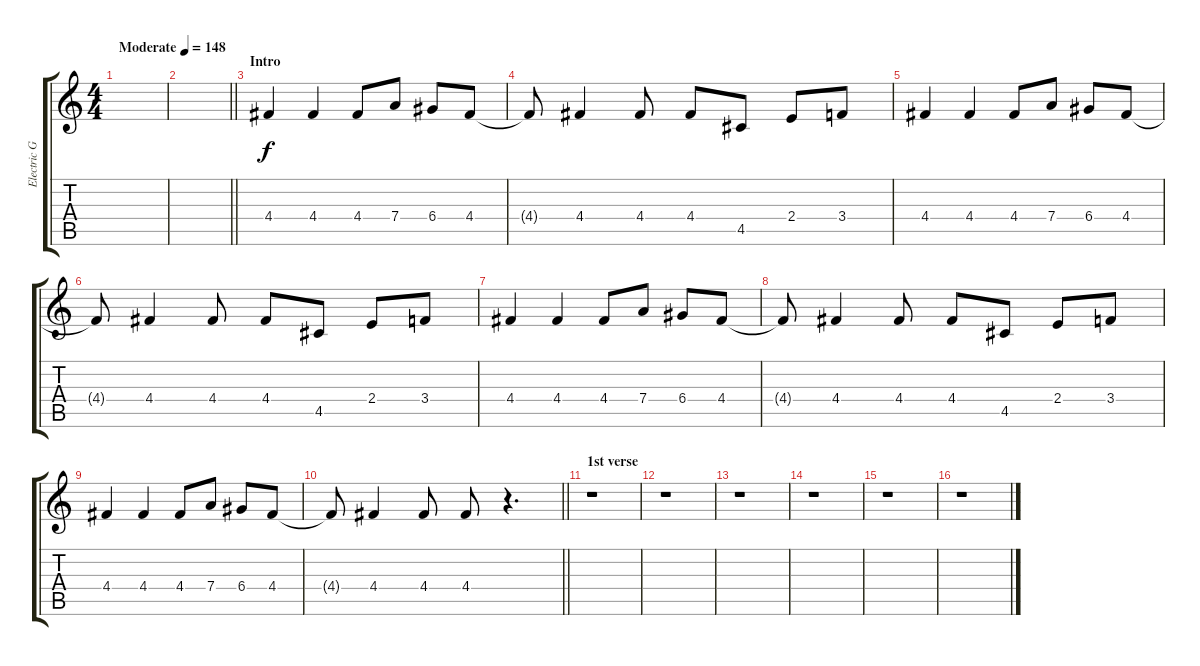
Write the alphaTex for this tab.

\track ("Electric Guitar" "Electric G") {instrument distortionguitar}
\staff {score tabs}
\tuning (E4 B3 G3 D3 A2 E2) {hide}
\ts (4 4)
\tempo (148 "Moderate")
\clef g2
\ks c
|
\barLineRight lightlight
|
\section ("" "Intro")
4.4.4 4.4.4 4.4.8 7.4.8 6.4.8 4.4.8 |
4.4{t}.8 4.4.4 4.4.8 4.4.8 4.5.8 2.4.8 3.4.8 |
4.4.4 4.4.4 4.4.8 7.4.8 6.4.8 4.4.8 |
4.4{t}.8 4.4.4 4.4.8 4.4.8 4.5.8 2.4.8 3.4.8 |
4.4.4 4.4.4 4.4.8 7.4.8 6.4.8 4.4.8 |
4.4{t}.8 4.4.4 4.4.8 4.4.8 4.5.8 2.4.8 3.4.8 |
4.4.4 4.4.4 4.4.8 7.4.8 6.4.8 4.4.8 |
\barLineRight lightlight
4.4{t}.8 4.4.4 4.4.8 4.4.8 r.4{d} |
\section ("" "1st verse")
r.1 |
r.1 |
r.1 |
r.1 |
r.1 |
r.1
